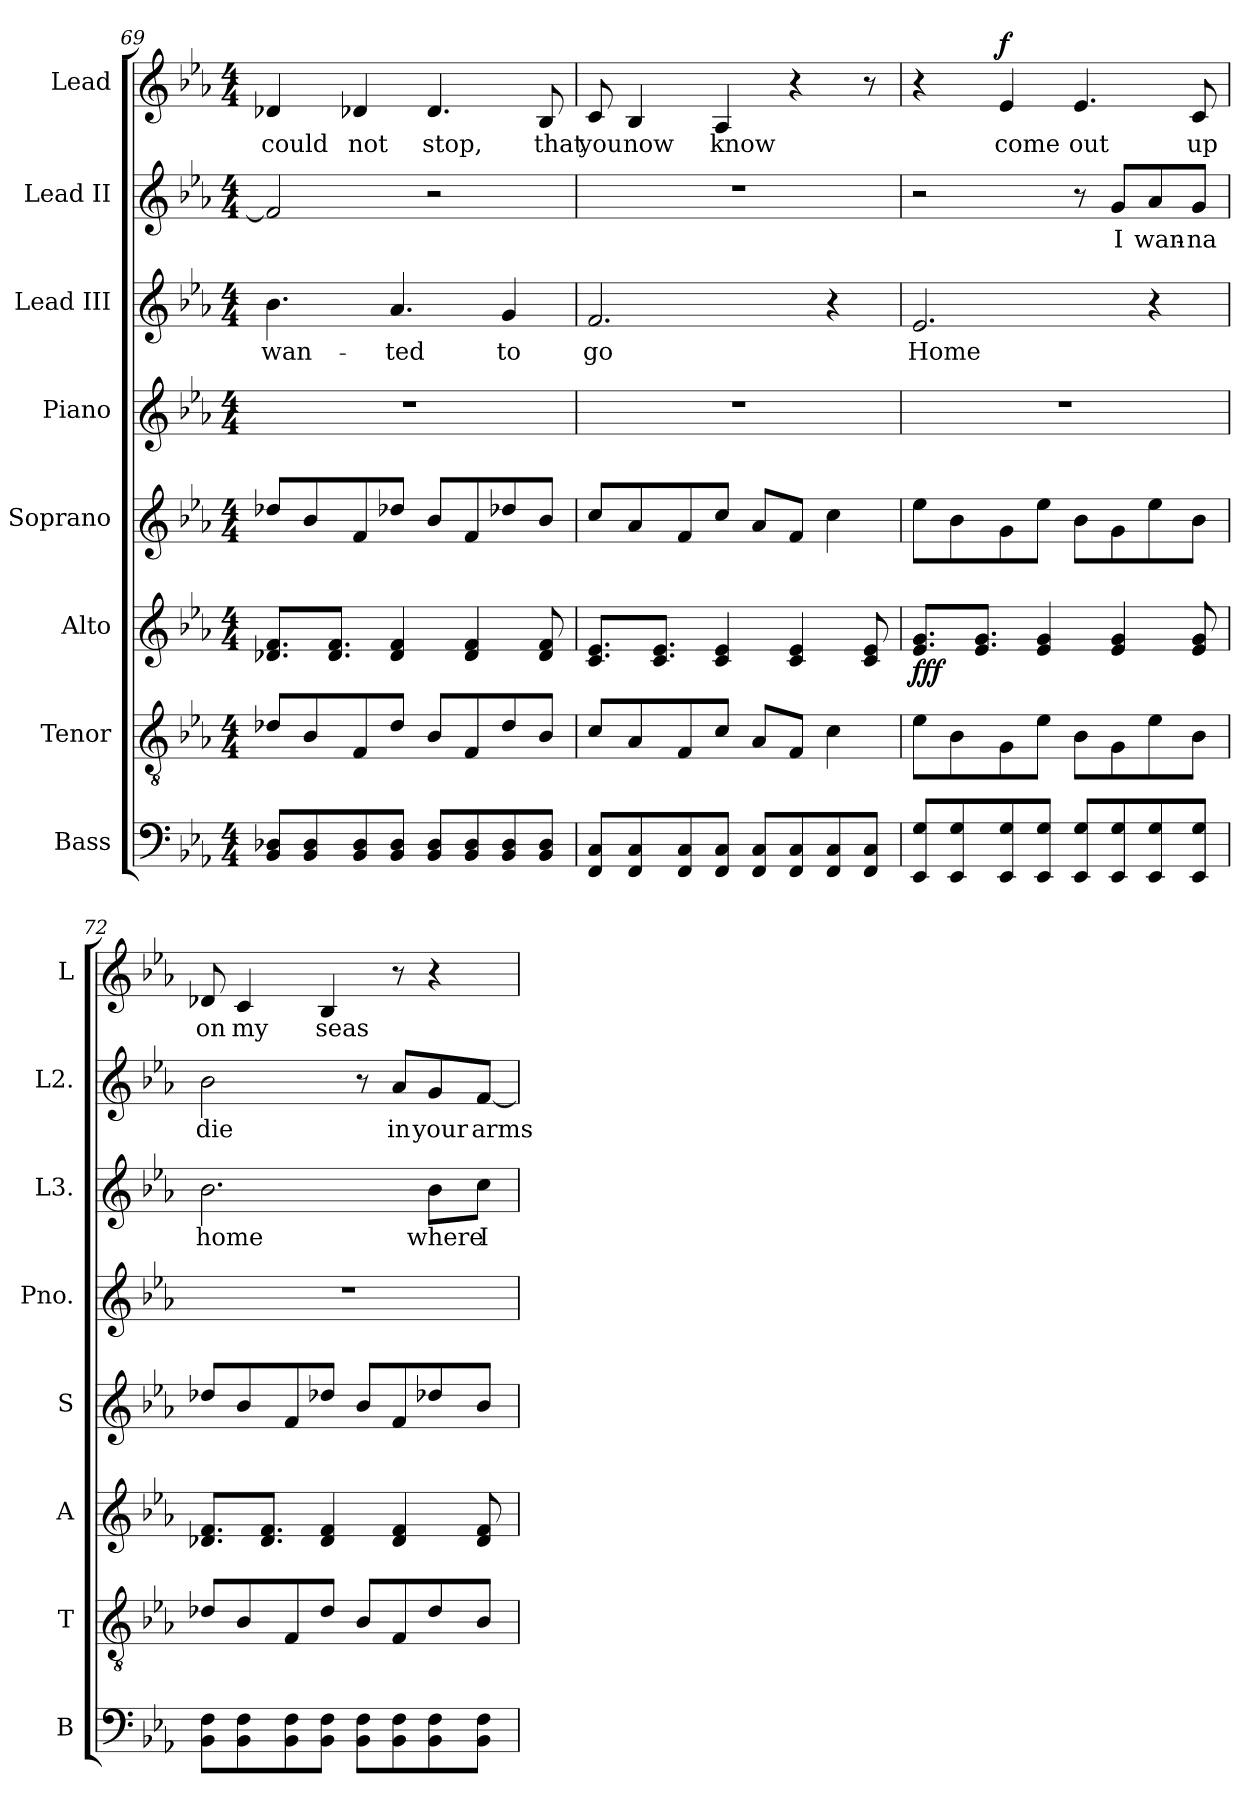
**kern	**dynam	**kern	**dynam	**kern	**dynam	**kern	**dynam	**kern	**kern	**text	**kern	**text	**kern	**text	**dynam
*part8	*part8	*part7	*part7	*part6	*part6	*part5	*part5	*part4	*part3	*part3	*part2	*part2	*part1	*part1	*part1
*staff8	*staff8	*staff7	*staff7	*staff6	*staff6	*staff5	*staff5	*staff4	*staff3	*staff3	*staff2	*staff2	*staff1	*staff1	*staff1
*I"Bass	*	*I"Tenor	*	*I"Alto	*	*I"Soprano	*	*I"Piano	*I"Lead III	*	*I"Lead II	*	*I"Lead	*	*
*I'B	*	*I'T	*	*I'A	*	*I'S	*	*I'Pno.	*I'L3.	*	*I'L2.	*	*I'L	*	*
*clefF4	*	*clefGv2	*	*clefG2	*	*clefG2	*	*clefG2	*clefG2	*	*clefG2	*	*clefG2	*	*
*k[b-e-a-]	*	*k[b-e-a-]	*	*k[b-e-a-]	*	*k[b-e-a-]	*	*k[b-e-a-]	*k[b-e-a-]	*	*k[b-e-a-]	*	*k[b-e-a-]	*	*
*M4/4	*	*M4/4	*	*M4/4	*	*M4/4	*	*M4/4	*M4/4	*	*M4/4	*	*M4/4	*	*
=69	=69	=69	=69	=69	=69	=69	=69	=69	=69	=69	=69	=69	=69	=69	=69
!	!	!	!	!	!	!	!	!	!	!LO:LY:b	!	!	!	!LO:LY:b	!
8BB-/ 8D-X/L	.	8d-X/L	.	8.d-X/ 8.f/L	.	8dd-X/L	.	1r	4.b-\	wan-	2f/]	.	4d-X/	could	.
8BB-/ 8D-/	.	8B-/	.	.	.	8b-/	.	.	.	.	.	.	.	.	.
.	.	.	.	8.d-/ 8.f/J	.	.	.	.	.	.	.	.	.	.	.
!	!	!	!	!	!	!	!	!	!	!	!	!	!	!LO:LY:b	!
8BB-/ 8D-/	.	8F/	.	.	.	8f/	.	.	.	.	.	.	4d-X/	not	.
!	!	!	!	!	!	!	!	!	!	!LO:LY:b	!	!	!	!	!
8BB-/ 8D-/J	.	8d-/J	.	4d-/ 4f/	.	8dd-X/J	.	.	4.a-/	-ted	.	.	.	.	.
!	!	!	!	!	!	!	!	!	!	!	!	!	!	!LO:LY:b	!
8BB-/ 8D-/L	.	8B-/L	.	.	.	8b-/L	.	.	.	.	2r	.	4.d-/	stop,	.
8BB-/ 8D-/	.	8F/	.	4d-/ 4f/	.	8f/	.	.	.	.	.	.	.	.	.
!	!	!	!	!	!	!	!	!	!	!LO:LY:b	!	!	!	!	!
8BB-/ 8D-/	.	8d-/	.	.	.	8dd-X/	.	.	4g/	to	.	.	.	.	.
!	!	!	!	!	!	!	!	!	!	!	!	!	!	!LO:LY:b	!
8BB-/ 8D-/J	.	8B-/J	.	8d-/ 8f/	.	8b-/J	.	.	.	.	.	.	8B-/	that	.
!!LO:PB:g=z
=70	=70	=70	=70	=70	=70	=70	=70	=70	=70	=70	=70	=70	=70	=70	=70
!	!	!	!	!	!	!	!	!	!	!LO:LY:b	!	!	!	!LO:LY:b	!
8FF/ 8C/L	.	8c/L	.	8.c/ 8.e-/L	.	8cc/L	.	1r	2.f/	go	1r	.	8c/	you	.
!	!	!	!	!	!	!	!	!	!	!	!	!	!	!LO:LY:b	!
8FF/ 8C/	.	8A-/	.	.	.	8a-/	.	.	.	.	.	.	4B-/	now	.
.	.	.	.	8.c/ 8.e-/J	.	.	.	.	.	.	.	.	.	.	.
8FF/ 8C/	.	8F/	.	.	.	8f/	.	.	.	.	.	.	.	.	.
!	!	!	!	!	!	!	!	!	!	!	!	!	!	!LO:LY:b	!
8FF/ 8C/J	.	8c/J	.	4c/ 4e-/	.	8cc/J	.	.	.	.	.	.	4A-/	know	.
8FF/ 8C/L	.	8A-/L	.	.	.	8a-/L	.	.	.	.	.	.	.	.	.
8FF/ 8C/	.	8F/J	.	4c/ 4e-/	.	8f/J	.	.	.	.	.	.	4r	.	.
8FF/ 8C/	.	4c\	.	.	.	4cc\	.	.	4r	.	.	.	.	.	.
8FF/ 8C/J	.	.	.	8c/ 8e-/	.	.	.	.	.	.	.	.	8r	.	.
=71	=71	=71	=71	=71	=71	=71	=71	=71	=71	=71	=71	=71	=71	=71	=71
!	!LO:DY:b	!	!	!	!	!	!	!	!	!LO:LY:b	!	!	!	!	!
!	!LO:DY:n=1:b	!	!	!	!	!	!	!	!	!	!	!	!	!	!
!	!LO:DY:n=2:a	!	!LO:DY:b	!	!	!	!	!	!	!	!	!	!	!	!
!	!	!	!LO:DY:n=1:a	!	!LO:DY:b	!	!	!	!	!	!	!	!	!	!
!	!	!	!	!	!LO:DY:n=1:b	!	!	!	!	!	!	!	!	!	!
!	!	!	!	!	!LO:DY:n=2:b	!	!LO:DY:b	!	!	!	!	!	!	!	!
!	!	!	!	!	!	!	!LO:DY:n=1:a	!	!	!	!	!	!	!	!
8EE-/ 8G/L	f f mp	8e-\L	f mp	8.e-/ 8.g/L	f f f	8ee-\L	f mp	1r	2.e-/	Home	2r	.	4r	.	.
8EE-/ 8G/	.	8B-\	.	.	.	8b-\	.	.	.	.	.	.	.	.	.
.	.	.	.	8.e-/ 8.g/J	.	.	.	.	.	.	.	.	.	.	.
!	!	!	!	!	!	!	!	!	!	!	!	!	!	!LO:LY:b	!LO:DY:a
8EE-/ 8G/	.	8G\	.	.	.	8g\	.	.	.	.	.	.	4e-/	come	f
8EE-/ 8G/J	.	8e-\J	.	4e-/ 4g/	.	8ee-\J	.	.	.	.	.	.	.	.	.
!	!	!	!	!	!	!	!	!	!	!	!	!	!	!LO:LY:b	!
8EE-/ 8G/L	.	8B-\L	.	.	.	8b-\L	.	.	.	.	8r	.	4.e-/	out	.
!	!	!	!	!	!	!	!	!	!	!	!	!LO:LY:b	!	!	!
8EE-/ 8G/	.	8G\	.	4e-/ 4g/	.	8g\	.	.	.	.	8g/L	I	.	.	.
!	!	!	!	!	!	!	!	!	!	!	!	!LO:LY:b	!	!	!
8EE-/ 8G/	.	8e-\	.	.	.	8ee-\	.	.	4r	.	8a-/	wan-	.	.	.
!	!	!	!	!	!	!	!	!	!	!	!	!LO:LY:b	!	!LO:LY:b	!
8EE-/ 8G/J	.	8B-\J	.	8e-/ 8g/	.	8b-\J	.	.	.	.	8g/J	-na	8c/	up	.
=72	=72	=72	=72	=72	=72	=72	=72	=72	=72	=72	=72	=72	=72	=72	=72
!	!	!	!	!	!	!	!	!	!	!LO:LY:b	!	!LO:LY:b	!	!LO:LY:b	!
8BB-\ 8F\L	.	8d-X/L	.	8.d-X/ 8.f/L	.	8dd-X/L	.	1r	2.b-\	home	2b-\	die	8d-X/	on	.
!	!	!	!	!	!	!	!	!	!	!	!	!	!	!LO:LY:b	!
8BB-\ 8F\	.	8B-/	.	.	.	8b-/	.	.	.	.	.	.	4c/	my	.
.	.	.	.	8.d-/ 8.f/J	.	.	.	.	.	.	.	.	.	.	.
8BB-\ 8F\	.	8F/	.	.	.	8f/	.	.	.	.	.	.	.	.	.
!	!	!	!	!	!	!	!	!	!	!	!	!	!	!LO:LY:b	!
8BB-\ 8F\J	.	8d-/J	.	4d-/ 4f/	.	8dd-X/J	.	.	.	.	.	.	4B-/	seas	.
8BB-\ 8F\L	.	8B-/L	.	.	.	8b-/L	.	.	.	.	8r	.	.	.	.
!	!	!	!	!	!	!	!	!	!	!	!	!LO:LY:b	!	!	!
8BB-\ 8F\	.	8F/	.	4d-/ 4f/	.	8f/	.	.	.	.	8a-/L	in	8r	.	.
!	!	!	!	!	!	!	!	!	!	!LO:LY:b	!	!LO:LY:b	!	!	!
8BB-\ 8F\	.	8d-/	.	.	.	8dd-X/	.	.	8b-\L	where	8g/	your	4r	.	.
!	!	!	!	!	!	!	!	!	!	!LO:LY:b	!	!LO:LY:b	!	!	!
8BB-\ 8F\J	.	8B-/J	.	8d-/ 8f/	.	8b-/J	.	.	8cc\J	I	[8f/J	arms	.	.	.
=	=	=	=	=	=	=	=	=	=	=	=	=	=	=	=
*-	*-	*-	*-	*-	*-	*-	*-	*-	*-	*-	*-	*-	*-	*-	*-
